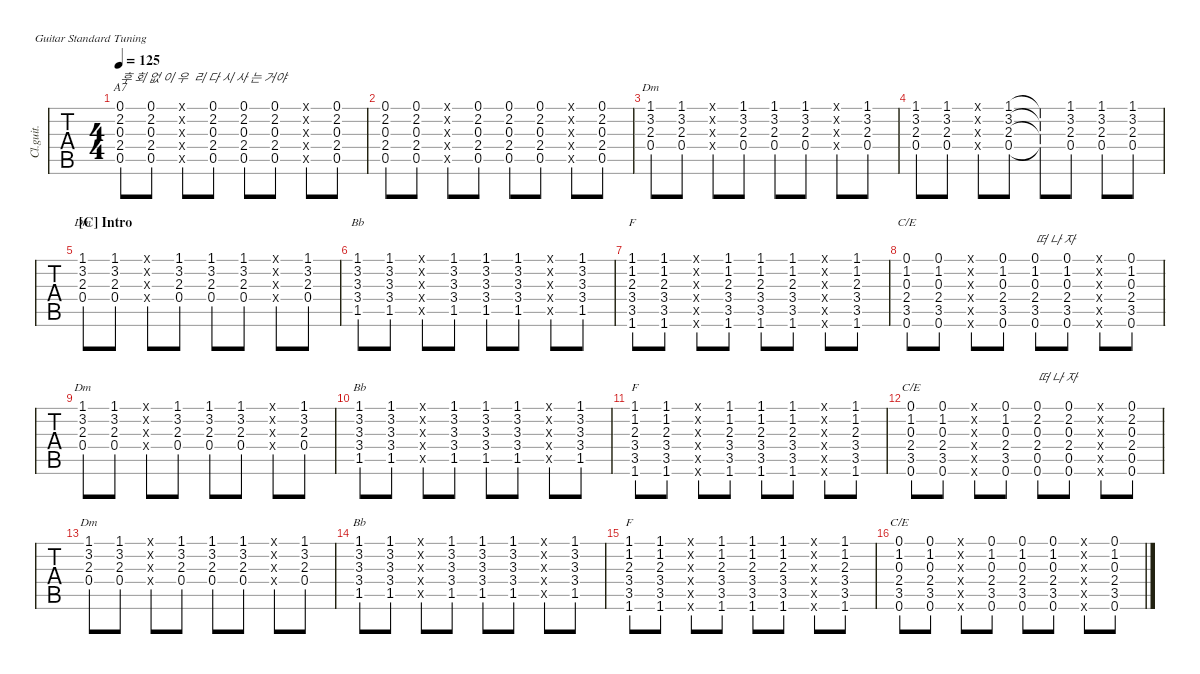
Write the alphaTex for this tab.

\defaultSystemsLayout 4
\hideDynamics
\bracketExtendMode nobrackets
\track ("Guitar2" "Cl.guit.") {defaultSystemsLayout 4 instrument electricguitarclean}
\staff {tabs}
\tuning (E4 B3 G3 D3 A2 E2)
\chord ("Dm" 1 3 2 0 x x) {showdiagram false showfingering false}
\chord ("Bb" 1 3 3 3 1 x) {showdiagram false showfingering false barre 1}
\chord ("F" 1 1 2 3 3 1) {showdiagram false showfingering false barre (1 1)}
\chord ("C/E" 0 1 0 2 3 0) {showdiagram false showfingering false}
\chord ("A7" 0 2 0 2 0 x) {showdiagram false showfingering false}
\ts (4 4)
\tempo 125
\clef g2
\ks f
(0.5{acc forcenatural} 2.4{acc forcenatural} 0.3{acc forcenatural} 2.2{acc b} 0.1{acc forcenatural}).8{ch "A7" txt "후 회 없 이 우  리 다 시 사 는 거야" dy mf} (0.5{acc forcenatural} 2.4{acc forcenatural} 0.3{acc forcenatural} 2.2{acc b} 0.1{acc forcenatural}).8 (0.5{x acc forcenatural} 2.4{x acc forcenatural} 0.3{x acc forcenatural} 2.2{x acc b} 0.1{x acc forcenatural}).8 (0.5{acc forcenatural} 2.4{acc forcenatural} 0.3{acc forcenatural} 2.2{acc b} 0.1{acc forcenatural}).8 (0.5{acc forcenatural} 2.4{acc forcenatural} 0.3{acc forcenatural} 2.2{acc b} 0.1{acc forcenatural}).8 (0.5{acc forcenatural} 2.4{acc forcenatural} 0.3{acc forcenatural} 2.2{acc b} 0.1{acc forcenatural}).8 (0.5{x acc forcenatural} 2.4{x acc forcenatural} 0.3{x acc forcenatural} 2.2{x acc b} 0.1{x acc forcenatural}).8 (0.5{acc forcenatural} 2.4{acc forcenatural} 0.3{acc forcenatural} 2.2{acc b} 0.1{acc forcenatural}).8 |
(0.5{acc forcenatural} 2.4{acc forcenatural} 0.3{acc forcenatural} 2.2{acc b} 0.1{acc forcenatural}).8 (0.5{acc forcenatural} 2.4{acc forcenatural} 0.3{acc forcenatural} 2.2{acc b} 0.1{acc forcenatural}).8 (0.5{x acc forcenatural} 2.4{x acc forcenatural} 0.3{x acc forcenatural} 2.2{x acc b} 0.1{x acc forcenatural}).8 (0.5{acc forcenatural} 2.4{acc forcenatural} 0.3{acc forcenatural} 2.2{acc b} 0.1{acc forcenatural}).8 (0.5{acc forcenatural} 2.4{acc forcenatural} 0.3{acc forcenatural} 2.2{acc b} 0.1{acc forcenatural}).8 (0.5{acc forcenatural} 2.4{acc forcenatural} 0.3{acc forcenatural} 2.2{acc b} 0.1{acc forcenatural}).8 (0.5{x acc forcenatural} 2.4{x acc forcenatural} 0.3{x acc forcenatural} 2.2{x acc b} 0.1{x acc forcenatural}).8 (0.5{acc forcenatural} 2.4{acc forcenatural} 0.3{acc forcenatural} 2.2{acc b} 0.1{acc forcenatural}).8 |
(0.4{acc forcenatural} 2.3{acc forcenatural} 3.2{acc forcenatural} 1.1{acc forcenatural}).8{ch "Dm"} (0.4{acc forcenatural} 2.3{acc forcenatural} 3.2{acc forcenatural} 1.1{acc forcenatural}).8 (0.4{x acc forcenatural} 2.3{x acc forcenatural} 3.2{x acc forcenatural} 1.1{x acc forcenatural}).8 (0.4{acc forcenatural} 2.3{acc forcenatural} 3.2{acc forcenatural} 1.1{acc forcenatural}).8 (0.4{acc forcenatural} 2.3{acc forcenatural} 3.2{acc forcenatural} 1.1{acc forcenatural}).8 (0.4{acc forcenatural} 2.3{acc forcenatural} 3.2{acc forcenatural} 1.1{acc forcenatural}).8 (0.4{x acc forcenatural} 2.3{x acc forcenatural} 3.2{x acc forcenatural} 1.1{x acc forcenatural}).8 (0.4{acc forcenatural} 2.3{acc forcenatural} 3.2{acc forcenatural} 1.1{acc forcenatural}).8 |
(0.4{acc forcenatural} 2.3{acc forcenatural} 3.2{acc forcenatural} 1.1{acc forcenatural}).8 (0.4{acc forcenatural} 2.3{acc forcenatural} 3.2{acc forcenatural} 1.1{acc forcenatural}).8 (0.4{x acc forcenatural} 2.3{x acc forcenatural} 3.2{x acc forcenatural} 1.1{x acc forcenatural}).8 (0.4{acc forcenatural} 2.3{acc forcenatural} 3.2{acc forcenatural} 1.1{acc forcenatural}).8 (0.4{t acc forcenatural} 2.3{t acc forcenatural} 3.2{t acc forcenatural} 1.1{t acc forcenatural}).8 (0.4{acc forcenatural} 2.3{acc forcenatural} 3.2{acc forcenatural} 1.1{acc forcenatural}).8 (0.4{acc forcenatural} 2.3{acc forcenatural} 3.2{acc forcenatural} 1.1{acc forcenatural}).8 (0.4{acc forcenatural} 2.3{acc forcenatural} 3.2{acc forcenatural} 1.1{acc forcenatural}).8 |
\section ("C" "Intro")
(0.4{acc forcenatural} 2.3{acc forcenatural} 3.2{acc forcenatural} 1.1{acc forcenatural}).8{ch "Dm"} (0.4{acc forcenatural} 2.3{acc forcenatural} 3.2{acc forcenatural} 1.1{acc forcenatural}).8 (0.4{x acc forcenatural} 2.3{x acc forcenatural} 3.2{x acc forcenatural} 1.1{x acc forcenatural}).8 (0.4{acc forcenatural} 2.3{acc forcenatural} 3.2{acc forcenatural} 1.1{acc forcenatural}).8 (0.4{acc forcenatural} 2.3{acc forcenatural} 3.2{acc forcenatural} 1.1{acc forcenatural}).8 (0.4{acc forcenatural} 2.3{acc forcenatural} 3.2{acc forcenatural} 1.1{acc forcenatural}).8 (0.4{x acc forcenatural} 2.3{x acc forcenatural} 3.2{x acc forcenatural} 1.1{x acc forcenatural}).8 (0.4{acc forcenatural} 2.3{acc forcenatural} 3.2{acc forcenatural} 1.1{acc forcenatural}).8 |
(1.5{acc b} 3.4{acc forcenatural} 3.3{acc b} 3.2{acc forcenatural} 1.1{acc forcenatural}).8{ch "Bb"} (1.5{acc b} 3.4{acc forcenatural} 3.3{acc b} 3.2{acc forcenatural} 1.1{acc forcenatural}).8 (1.5{x acc b} 3.4{x acc forcenatural} 3.3{x acc b} 3.2{x acc forcenatural} 1.1{x acc forcenatural}).8 (1.5{acc b} 3.4{acc forcenatural} 3.3{acc b} 3.2{acc forcenatural} 1.1{acc forcenatural}).8 (1.5{acc b} 3.4{acc forcenatural} 3.3{acc b} 3.2{acc forcenatural} 1.1{acc forcenatural}).8 (1.5{acc b} 3.4{acc forcenatural} 3.3{acc b} 3.2{acc forcenatural} 1.1{acc forcenatural}).8 (1.5{x acc b} 3.4{x acc forcenatural} 3.3{x acc b} 3.2{x acc forcenatural} 1.1{x acc forcenatural}).8 (1.5{acc b} 3.4{acc forcenatural} 3.3{acc b} 3.2{acc forcenatural} 1.1{acc forcenatural}).8 |
(1.6{acc forcenatural} 3.5{acc forcenatural} 3.4{acc forcenatural} 2.3{acc forcenatural} 1.2{acc forcenatural} 1.1{acc forcenatural}).8{ch "F"} (1.6{acc forcenatural} 3.5{acc forcenatural} 3.4{acc forcenatural} 2.3{acc forcenatural} 1.2{acc forcenatural} 1.1{acc forcenatural}).8 (1.6{x acc forcenatural} 3.5{x acc forcenatural} 3.4{x acc forcenatural} 2.3{x acc forcenatural} 1.2{x acc forcenatural} 1.1{x acc forcenatural}).8 (1.6{acc forcenatural} 3.5{acc forcenatural} 3.4{acc forcenatural} 2.3{acc forcenatural} 1.2{acc forcenatural} 1.1{acc forcenatural}).8 (1.6{acc forcenatural} 3.5{acc forcenatural} 3.4{acc forcenatural} 2.3{acc forcenatural} 1.2{acc forcenatural} 1.1{acc forcenatural}).8 (1.6{acc forcenatural} 3.5{acc forcenatural} 3.4{acc forcenatural} 2.3{acc forcenatural} 1.2{acc forcenatural} 1.1{acc forcenatural}).8 (1.6{x acc forcenatural} 3.5{x acc forcenatural} 3.4{x acc forcenatural} 2.3{x acc forcenatural} 1.2{x acc forcenatural} 1.1{x acc forcenatural}).8 (1.6{acc forcenatural} 3.5{acc forcenatural} 3.4{acc forcenatural} 2.3{acc forcenatural} 1.2{acc forcenatural} 1.1{acc forcenatural}).8 |
(3.5{acc forcenatural} 0.6{acc forcenatural} 2.4{acc forcenatural} 0.3{acc forcenatural} 1.2{acc forcenatural} 0.1{acc forcenatural}).8{ch "C/E"} (3.5{acc forcenatural} 0.6{acc forcenatural} 2.4{acc forcenatural} 0.3{acc forcenatural} 1.2{acc forcenatural} 0.1{acc forcenatural}).8 (3.5{x acc forcenatural} 0.6{x acc forcenatural} 2.4{x acc forcenatural} 0.3{x acc forcenatural} 1.2{x acc forcenatural} 0.1{x acc forcenatural}).8 (3.5{acc forcenatural} 0.6{acc forcenatural} 2.4{acc forcenatural} 0.3{acc forcenatural} 1.2{acc forcenatural} 0.1{acc forcenatural}).8 (3.5{acc forcenatural} 0.6{acc forcenatural} 2.4{acc forcenatural} 0.3{acc forcenatural} 1.2{acc forcenatural} 0.1{acc forcenatural}).8{txt "떠 나 자"} (3.5{acc forcenatural} 0.6{acc forcenatural} 2.4{acc forcenatural} 0.3{acc forcenatural} 1.2{acc forcenatural} 0.1{acc forcenatural}).8 (3.5{x acc forcenatural} 0.6{x acc forcenatural} 2.4{x acc forcenatural} 0.3{x acc forcenatural} 1.2{x acc forcenatural} 0.1{x acc forcenatural}).8 (3.5{acc forcenatural} 0.6{acc forcenatural} 2.4{acc forcenatural} 0.3{acc forcenatural} 1.2{acc forcenatural} 0.1{acc forcenatural}).8 |
(0.4{acc forcenatural} 2.3{acc forcenatural} 3.2{acc forcenatural} 1.1{acc forcenatural}).8{ch "Dm"} (0.4{acc forcenatural} 2.3{acc forcenatural} 3.2{acc forcenatural} 1.1{acc forcenatural}).8 (0.4{x acc forcenatural} 2.3{x acc forcenatural} 3.2{x acc forcenatural} 1.1{x acc forcenatural}).8 (0.4{acc forcenatural} 2.3{acc forcenatural} 3.2{acc forcenatural} 1.1{acc forcenatural}).8 (0.4{acc forcenatural} 2.3{acc forcenatural} 3.2{acc forcenatural} 1.1{acc forcenatural}).8 (0.4{acc forcenatural} 2.3{acc forcenatural} 3.2{acc forcenatural} 1.1{acc forcenatural}).8 (0.4{x acc forcenatural} 2.3{x acc forcenatural} 3.2{x acc forcenatural} 1.1{x acc forcenatural}).8 (0.4{acc forcenatural} 2.3{acc forcenatural} 3.2{acc forcenatural} 1.1{acc forcenatural}).8 |
(1.5{acc b} 3.4{acc forcenatural} 3.3{acc b} 3.2{acc forcenatural} 1.1{acc forcenatural}).8{ch "Bb"} (1.5{acc b} 3.4{acc forcenatural} 3.3{acc b} 3.2{acc forcenatural} 1.1{acc forcenatural}).8 (1.5{x acc b} 3.4{x acc forcenatural} 3.3{x acc b} 3.2{x acc forcenatural} 1.1{x acc forcenatural}).8 (1.5{acc b} 3.4{acc forcenatural} 3.3{acc b} 3.2{acc forcenatural} 1.1{acc forcenatural}).8 (1.5{acc b} 3.4{acc forcenatural} 3.3{acc b} 3.2{acc forcenatural} 1.1{acc forcenatural}).8 (1.5{acc b} 3.4{acc forcenatural} 3.3{acc b} 3.2{acc forcenatural} 1.1{acc forcenatural}).8 (1.5{x acc b} 3.4{x acc forcenatural} 3.3{x acc b} 3.2{x acc forcenatural} 1.1{x acc forcenatural}).8 (1.5{acc b} 3.4{acc forcenatural} 3.3{acc b} 3.2{acc forcenatural} 1.1{acc forcenatural}).8 |
(1.6{acc forcenatural} 3.5{acc forcenatural} 3.4{acc forcenatural} 2.3{acc forcenatural} 1.2{acc forcenatural} 1.1{acc forcenatural}).8{ch "F"} (1.6{acc forcenatural} 3.5{acc forcenatural} 3.4{acc forcenatural} 2.3{acc forcenatural} 1.2{acc forcenatural} 1.1{acc forcenatural}).8 (1.6{x acc forcenatural} 3.5{x acc forcenatural} 3.4{x acc forcenatural} 2.3{x acc forcenatural} 1.2{x acc forcenatural} 1.1{x acc forcenatural}).8 (1.6{acc forcenatural} 3.5{acc forcenatural} 3.4{acc forcenatural} 2.3{acc forcenatural} 1.2{acc forcenatural} 1.1{acc forcenatural}).8 (1.6{acc forcenatural} 3.5{acc forcenatural} 3.4{acc forcenatural} 2.3{acc forcenatural} 1.2{acc forcenatural} 1.1{acc forcenatural}).8 (1.6{acc forcenatural} 3.5{acc forcenatural} 3.4{acc forcenatural} 2.3{acc forcenatural} 1.2{acc forcenatural} 1.1{acc forcenatural}).8 (1.6{x acc forcenatural} 3.5{x acc forcenatural} 3.4{x acc forcenatural} 2.3{x acc forcenatural} 1.2{x acc forcenatural} 1.1{x acc forcenatural}).8 (1.6{acc forcenatural} 3.5{acc forcenatural} 3.4{acc forcenatural} 2.3{acc forcenatural} 1.2{acc forcenatural} 1.1{acc forcenatural}).8 |
(3.5{acc forcenatural} 0.6{acc forcenatural} 2.4{acc forcenatural} 0.3{acc forcenatural} 1.2{acc forcenatural} 0.1{acc forcenatural}).8{ch "C/E"} (3.5{acc forcenatural} 0.6{acc forcenatural} 2.4{acc forcenatural} 0.3{acc forcenatural} 1.2{acc forcenatural} 0.1{acc forcenatural}).8 (3.5{x acc forcenatural} 0.6{x acc forcenatural} 2.4{x acc forcenatural} 0.3{x acc forcenatural} 1.2{x acc forcenatural} 0.1{x acc forcenatural}).8 (3.5{acc forcenatural} 0.6{acc forcenatural} 2.4{acc forcenatural} 0.3{acc forcenatural} 1.2{acc forcenatural} 0.1{acc forcenatural}).8 (0.5{acc forcenatural} 2.2{acc b} 2.4{acc forcenatural} 0.3{acc forcenatural} 0.6{acc forcenatural} 0.1{acc forcenatural}).8{txt "떠 나 자"} (0.5{acc forcenatural} 2.2{acc b} 2.4{acc forcenatural} 0.3{acc forcenatural} 0.6{acc forcenatural} 0.1{acc forcenatural}).8 (0.5{x acc forcenatural} 2.2{x acc b} 2.4{x acc forcenatural} 0.3{x acc forcenatural} 0.6{x acc forcenatural} 0.1{x acc forcenatural}).8 (0.5{acc forcenatural} 2.2{acc b} 2.4{acc forcenatural} 0.3{acc forcenatural} 0.6{acc forcenatural} 0.1{acc forcenatural}).8 |
(0.4{acc forcenatural} 2.3{acc forcenatural} 3.2{acc forcenatural} 1.1{acc forcenatural}).8{ch "Dm"} (0.4{acc forcenatural} 2.3{acc forcenatural} 3.2{acc forcenatural} 1.1{acc forcenatural}).8 (0.4{x acc forcenatural} 2.3{x acc forcenatural} 3.2{x acc forcenatural} 1.1{x acc forcenatural}).8 (0.4{acc forcenatural} 2.3{acc forcenatural} 3.2{acc forcenatural} 1.1{acc forcenatural}).8 (0.4{acc forcenatural} 2.3{acc forcenatural} 3.2{acc forcenatural} 1.1{acc forcenatural}).8 (0.4{acc forcenatural} 2.3{acc forcenatural} 3.2{acc forcenatural} 1.1{acc forcenatural}).8 (0.4{x acc forcenatural} 2.3{x acc forcenatural} 3.2{x acc forcenatural} 1.1{x acc forcenatural}).8 (0.4{acc forcenatural} 2.3{acc forcenatural} 3.2{acc forcenatural} 1.1{acc forcenatural}).8 |
(1.5{acc b} 3.4{acc forcenatural} 3.3{acc b} 3.2{acc forcenatural} 1.1{acc forcenatural}).8{ch "Bb"} (1.5{acc b} 3.4{acc forcenatural} 3.3{acc b} 3.2{acc forcenatural} 1.1{acc forcenatural}).8 (1.5{x acc b} 3.4{x acc forcenatural} 3.3{x acc b} 3.2{x acc forcenatural} 1.1{x acc forcenatural}).8 (1.5{acc b} 3.4{acc forcenatural} 3.3{acc b} 3.2{acc forcenatural} 1.1{acc forcenatural}).8 (1.5{acc b} 3.4{acc forcenatural} 3.3{acc b} 3.2{acc forcenatural} 1.1{acc forcenatural}).8 (1.5{acc b} 3.4{acc forcenatural} 3.3{acc b} 3.2{acc forcenatural} 1.1{acc forcenatural}).8 (1.5{x acc b} 3.4{x acc forcenatural} 3.3{x acc b} 3.2{x acc forcenatural} 1.1{x acc forcenatural}).8 (1.5{acc b} 3.4{acc forcenatural} 3.3{acc b} 3.2{acc forcenatural} 1.1{acc forcenatural}).8 |
(1.6{acc forcenatural} 3.5{acc forcenatural} 3.4{acc forcenatural} 2.3{acc forcenatural} 1.2{acc forcenatural} 1.1{acc forcenatural}).8{ch "F"} (1.6{acc forcenatural} 3.5{acc forcenatural} 3.4{acc forcenatural} 2.3{acc forcenatural} 1.2{acc forcenatural} 1.1{acc forcenatural}).8 (1.6{x acc forcenatural} 3.5{x acc forcenatural} 3.4{x acc forcenatural} 2.3{x acc forcenatural} 1.2{x acc forcenatural} 1.1{x acc forcenatural}).8 (1.6{acc forcenatural} 3.5{acc forcenatural} 3.4{acc forcenatural} 2.3{acc forcenatural} 1.2{acc forcenatural} 1.1{acc forcenatural}).8 (1.6{acc forcenatural} 3.5{acc forcenatural} 3.4{acc forcenatural} 2.3{acc forcenatural} 1.2{acc forcenatural} 1.1{acc forcenatural}).8 (1.6{acc forcenatural} 3.5{acc forcenatural} 3.4{acc forcenatural} 2.3{acc forcenatural} 1.2{acc forcenatural} 1.1{acc forcenatural}).8 (1.6{x acc forcenatural} 3.5{x acc forcenatural} 3.4{x acc forcenatural} 2.3{x acc forcenatural} 1.2{x acc forcenatural} 1.1{x acc forcenatural}).8 (1.6{acc forcenatural} 3.5{acc forcenatural} 3.4{acc forcenatural} 2.3{acc forcenatural} 1.2{acc forcenatural} 1.1{acc forcenatural}).8 |
(3.5{acc forcenatural} 0.6{acc forcenatural} 2.4{acc forcenatural} 0.3{acc forcenatural} 1.2{acc forcenatural} 0.1{acc forcenatural}).8{ch "C/E"} (3.5{acc forcenatural} 0.6{acc forcenatural} 2.4{acc forcenatural} 0.3{acc forcenatural} 1.2{acc forcenatural} 0.1{acc forcenatural}).8 (3.5{x acc forcenatural} 0.6{x acc forcenatural} 2.4{x acc forcenatural} 0.3{x acc forcenatural} 1.2{x acc forcenatural} 0.1{x acc forcenatural}).8 (3.5{acc forcenatural} 0.6{acc forcenatural} 2.4{acc forcenatural} 0.3{acc forcenatural} 1.2{acc forcenatural} 0.1{acc forcenatural}).8 (3.5{acc forcenatural} 0.6{acc forcenatural} 2.4{acc forcenatural} 0.3{acc forcenatural} 1.2{acc forcenatural} 0.1{acc forcenatural}).8 (3.5{acc forcenatural} 0.6{acc forcenatural} 2.4{acc forcenatural} 0.3{acc forcenatural} 1.2{acc forcenatural} 0.1{acc forcenatural}).8 (3.5{x acc forcenatural} 0.6{x acc forcenatural} 2.4{x acc forcenatural} 0.3{x acc forcenatural} 1.2{x acc forcenatural} 0.1{x acc forcenatural}).8 (3.5{acc forcenatural} 0.6{acc forcenatural} 2.4{acc forcenatural} 0.3{acc forcenatural} 1.2{acc forcenatural} 0.1{acc forcenatural}).8
